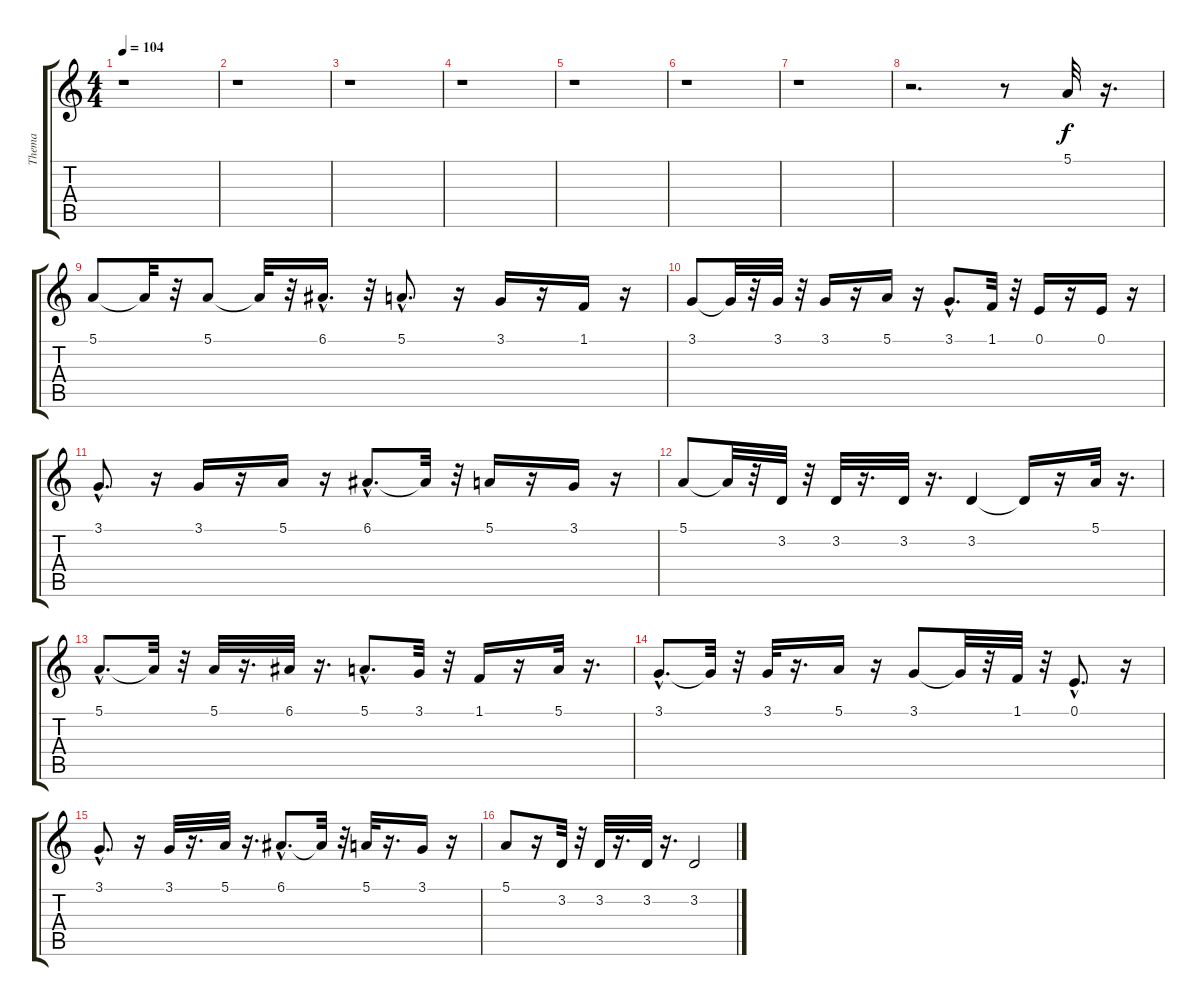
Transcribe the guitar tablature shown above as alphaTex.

\track ("Thema" "Thema") {instrument panflute}
\staff {score tabs}
\tuning (E4 B3 G3 D3 A2 E2) {hide}
\ts (4 4)
\tempo 104
\clef g2
\ks c
r.1{dy f} |
r.1 |
r.1 |
r.1 |
r.1 |
r.1 |
r.1 |
r.2{d} r.8 5.1.32 r.16{d} |
5.1.8 5.1{t}.32 r.32 5.1.8 5.1{t}.32 r.32 6.1{hac}.16{d} r.32 5.1{hac}.8{d} r.16 3.1.16 r.16 1.1.16 r.16 |
3.1.8 3.1{t}.32 r.32 3.1.32 r.32 3.1.16 r.16 5.1.16 r.16 3.1{hac}.8{d} 1.1.32 r.32 0.1.16 r.16 0.1.16 r.16 |
3.1{hac}.8{d} r.16 3.1.16 r.16 5.1.16 r.16 6.1{hac}.8{d} 6.1{t}.32 r.32 5.1.16 r.16 3.1.16 r.16 |
5.1.8 5.1{t}.32 r.32 3.2.32 r.32 3.2.32 r.16{d} 3.2.32 r.16{d} 3.2.4 3.2{t}.16 r.16 5.1.32 r.16{d} |
5.1{hac}.8{d} 5.1{t}.32 r.32 5.1.32 r.16{d} 6.1.32 r.16{d} 5.1{hac}.8{d} 3.1.32 r.32 1.1.16 r.16 5.1.32 r.16{d} |
3.1{hac}.8{d} 3.1{t}.32 r.32 3.1.32 r.16{d} 5.1.16 r.16 3.1.8 3.1{t}.32 r.32 1.1.32 r.32 0.1{hac}.8{d} r.16 |
3.1{hac}.8{d} r.16 3.1.32 r.16{d} 5.1.32 r.16{d} 6.1{hac}.8{d} 6.1{t}.32 r.32 5.1.32 r.16{d} 3.1.16 r.16 |
5.1.8 r.16 3.2.32 r.32 3.2.32 r.16{d} 3.2.32 r.16{d} 3.2.2
